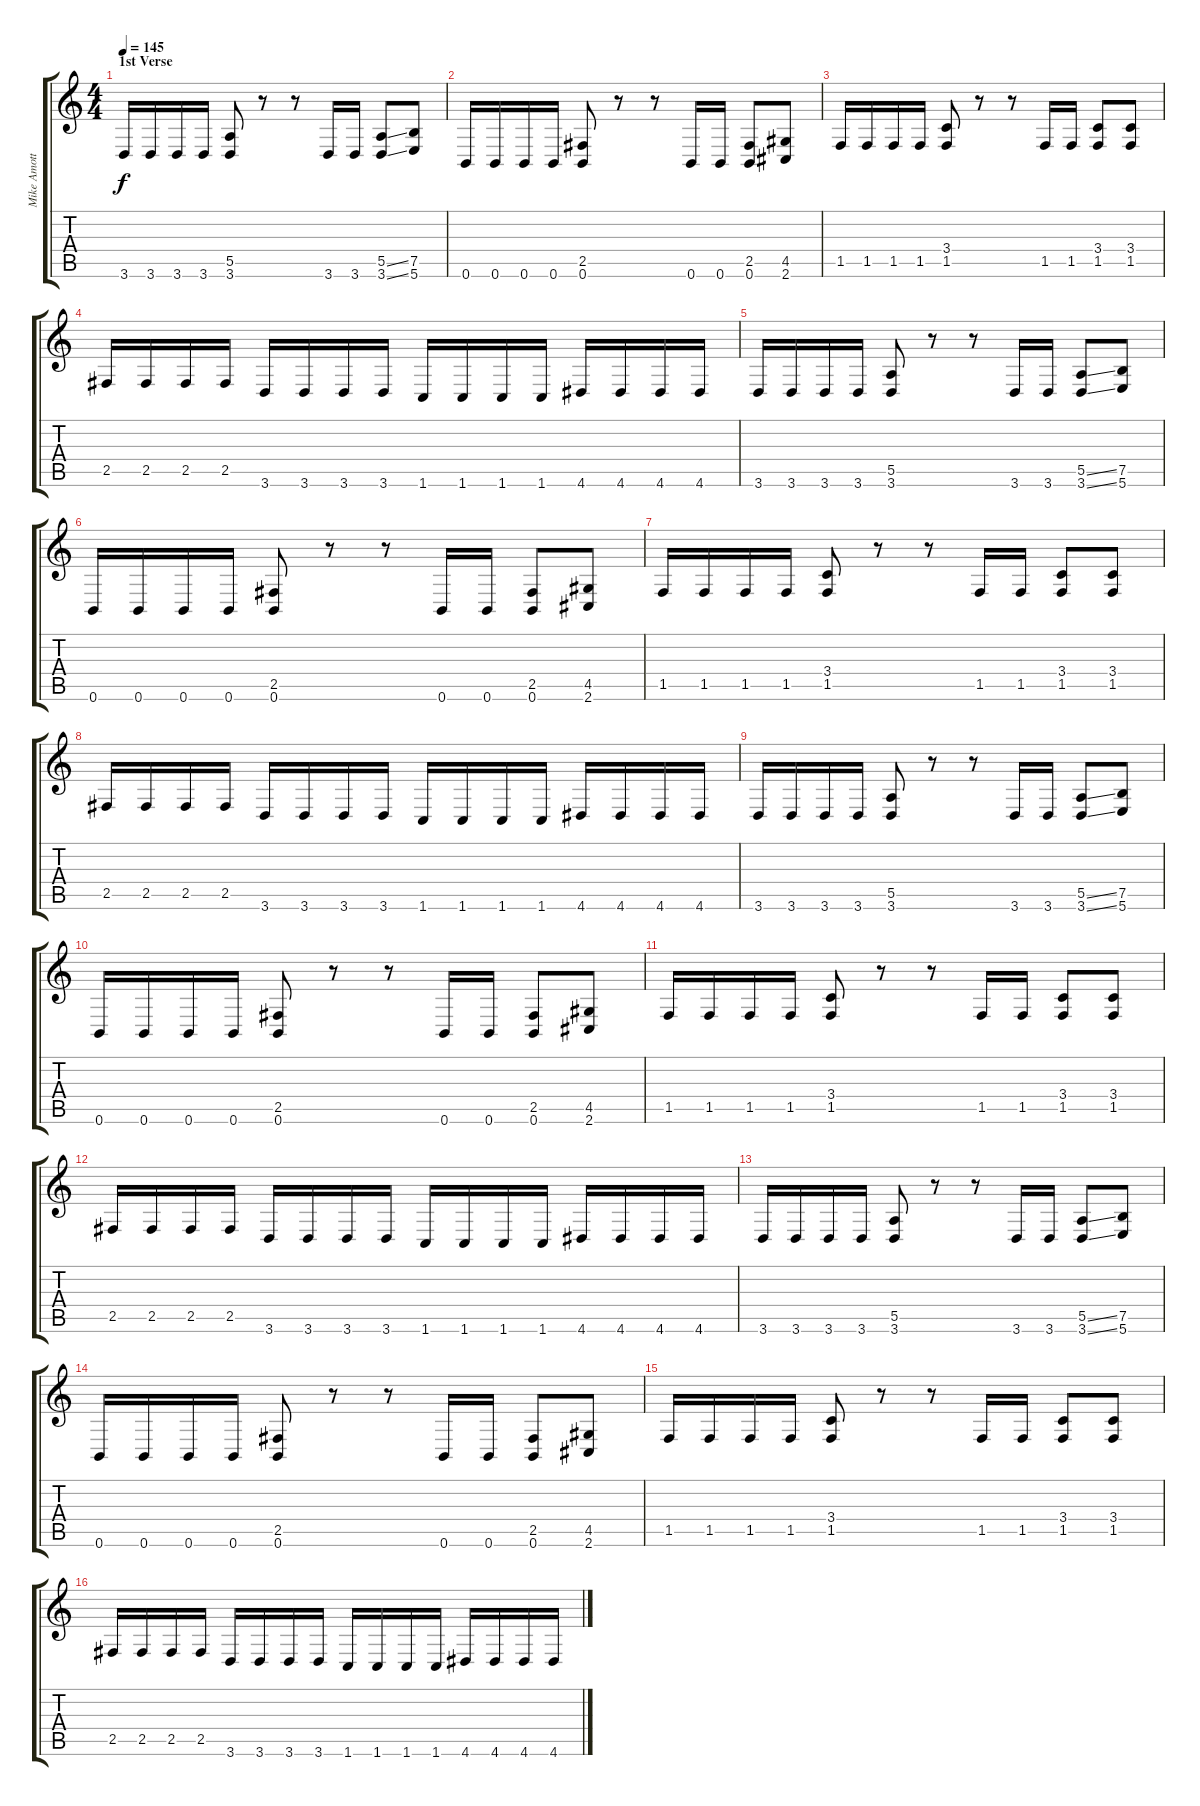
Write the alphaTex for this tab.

\track ("Mike Amott" "Mike Amott") {instrument distortionguitar}
\staff {score tabs}
\tuning (B3 Gb3 D3 A2 E2 B1) {hide}
\ts (4 4)
\section ("" "1st Verse")
\tempo 145
\clef g2
\ks c
3.6.16{dy f} 3.6.16 3.6.16 3.6.16 (5.5 3.6).8 r.8 r.8 3.6.16 3.6.16 (5.5{ss} 3.6{ss}).8 (7.5 5.6).8 |
0.6.16 0.6.16 0.6.16 0.6.16 (2.5 0.6).8 r.8 r.8 0.6.16 0.6.16 (2.5 0.6).8 (4.5 2.6).8 |
1.5.16 1.5.16 1.5.16 1.5.16 (3.4 1.5).8 r.8 r.8 1.5.16 1.5.16 (3.4 1.5).8 (3.4 1.5).8 |
2.5.16 2.5.16 2.5.16 2.5.16 3.6.16 3.6.16 3.6.16 3.6.16 1.6.16 1.6.16 1.6.16 1.6.16 4.6.16 4.6.16 4.6.16 4.6.16 |
3.6.16 3.6.16 3.6.16 3.6.16 (5.5 3.6).8 r.8 r.8 3.6.16 3.6.16 (5.5{ss} 3.6{ss}).8 (7.5 5.6).8 |
0.6.16 0.6.16 0.6.16 0.6.16 (2.5 0.6).8 r.8 r.8 0.6.16 0.6.16 (2.5 0.6).8 (4.5 2.6).8 |
1.5.16 1.5.16 1.5.16 1.5.16 (3.4 1.5).8 r.8 r.8 1.5.16 1.5.16 (3.4 1.5).8 (3.4 1.5).8 |
2.5.16 2.5.16 2.5.16 2.5.16 3.6.16 3.6.16 3.6.16 3.6.16 1.6.16 1.6.16 1.6.16 1.6.16 4.6.16 4.6.16 4.6.16 4.6.16 |
3.6.16 3.6.16 3.6.16 3.6.16 (5.5 3.6).8 r.8 r.8 3.6.16 3.6.16 (5.5{ss} 3.6{ss}).8 (7.5 5.6).8 |
0.6.16 0.6.16 0.6.16 0.6.16 (2.5 0.6).8 r.8 r.8 0.6.16 0.6.16 (2.5 0.6).8 (4.5 2.6).8 |
1.5.16 1.5.16 1.5.16 1.5.16 (3.4 1.5).8 r.8 r.8 1.5.16 1.5.16 (3.4 1.5).8 (3.4 1.5).8 |
2.5.16 2.5.16 2.5.16 2.5.16 3.6.16 3.6.16 3.6.16 3.6.16 1.6.16 1.6.16 1.6.16 1.6.16 4.6.16 4.6.16 4.6.16 4.6.16 |
3.6.16 3.6.16 3.6.16 3.6.16 (5.5 3.6).8 r.8 r.8 3.6.16 3.6.16 (5.5{ss} 3.6{ss}).8 (7.5 5.6).8 |
0.6.16 0.6.16 0.6.16 0.6.16 (2.5 0.6).8 r.8 r.8 0.6.16 0.6.16 (2.5 0.6).8 (4.5 2.6).8 |
1.5.16 1.5.16 1.5.16 1.5.16 (3.4 1.5).8 r.8 r.8 1.5.16 1.5.16 (3.4 1.5).8 (3.4 1.5).8 |
2.5.16 2.5.16 2.5.16 2.5.16 3.6.16 3.6.16 3.6.16 3.6.16 1.6.16 1.6.16 1.6.16 1.6.16 4.6.16 4.6.16 4.6.16 4.6.16
